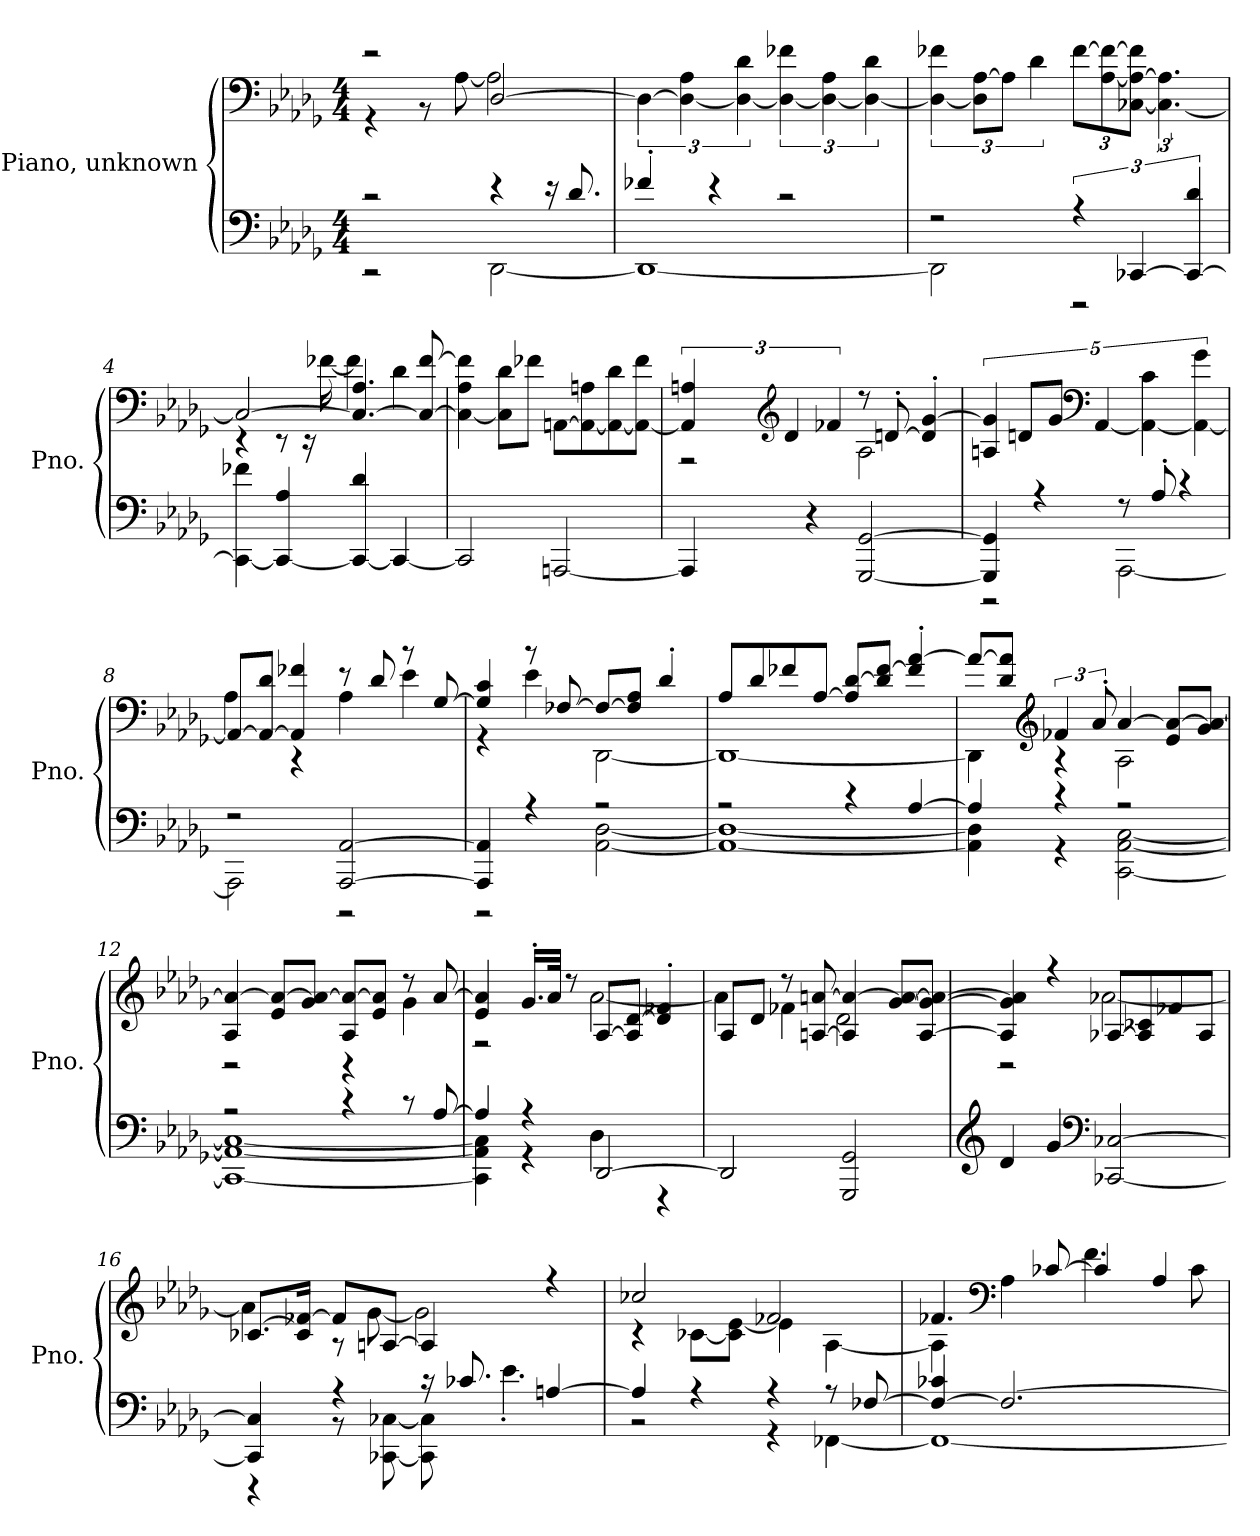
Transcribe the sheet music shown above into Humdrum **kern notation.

**kern	**kern
*part1	*part1
*staff2	*staff1
*I"Piano, unknown	*
*I'Pno.	*
*clefF4	*clefF4
*k[b-e-a-d-g-]	*k[b-e-a-d-g-]
*M4/4	*M4/4
*MM120	*MM120
=1	=1
*^	*^
2r	2r	2r	4r
.	.	.	8r
.	.	.	[8A-\
4r	[2DD-\	[2D-/	2A-\]
16r	.	.	.
8.d-/	.	.	.
*	*	*v	*v
=2	=2	=2
4f-X'/	1DD-_	6D-\_
.	.	6D-\_ 6A-\
4r	.	.
.	.	6D-\_ 6d-\
2r	.	6D-\_ 6f-X\
.	.	6D-\_ 6A-\
.	.	6D-\_ 6d-\
=3	=3	=3
2r	2DD-\]	6D-\_ 6f-X\
.	.	12D-\] [12A-\L
.	.	12A-\J]
.	.	6d-\
6r	2r	[12f-\L
.	.	[12A-\ 12f-\_
[6CC-X/	.	[12C-X\ 12A-\_ 12f-\]J
.	.	6.C-\_ 6.A-\]
6CC-/_ 6d-/	.	.
*v	*v	*
!!LO:LB:g=z
=4	=4
*	*^
4CC-\_ 4f-X\	2C-/_	4r
4CC-/_ 4A-/	.	8r
.	.	16r
.	.	[16f-X\
4CC-/_ 4d-/	4.C-/_ 4.A-/	4f-\]
4CC-/_	.	4d-\
.	8C-/_ [8f-/	.
*	*v	*v
=5	=5
2CC-/]	4C-\_ 4A-\ 4f-\]
.	8C-\] 8d-\L
.	8f-X\J
[2AAAn/	[8AAn\L
.	8AA\_ 8An\
.	8AA\_ 8d-\
.	8AA\_ 8f-\J
=6	=6
*	*^
4AAA/]	6AA/] 6An/	2r
*	*clefG2	*
.	6d-/	.
4r	.	.
.	6f-X/	.
[2GGG-/ [2GG-/	8r	2A\
.	[8dn'/	.
.	4d/]' [4g-/'	.
*	*v	*v
!!LO:LB:g=z
=7	=7
*^	*
4GGG-/] 4GG-/]	2r	5An/ 5g-/]
.	.	10dn/L
4r	.	.
.	.	10g-/J
*	*	*clefF4
.	.	[5AA-/
8r	[2AAA-\	.
.	.	5AA-\_ 5c\
8A-'/	.	.
4r	.	.
.	.	5AA-\_ 5g-\
=8	=8	=8
*	*	*^
2r	2AAA-\]	8AA-/L_	4A-\
.	.	8AA-/_ 8d-/J	.
.	.	4AA-/] 4f-X/	4r
[2AAA-/ [2AA-/	2r	8r	4A-\
.	.	8d-/	.
.	.	8r	4e-\
.	.	[8G-/	.
=9	=9	=9	=9
4AAA-/] 4AA-/]	2r	4G-/] 4c/	4r
4r	.	8r	4e-\
.	.	[8F-X/	.
2r	[2AA-\ [2D-\	8F-/L_	[2DD-\
.	.	8F-/] 8A-/J	.
.	.	4d-'/	.
!!LO:LB:g=z	!!
=10	=10	=10	=10
2r	1AA-_ 1D-_	8A-/L	1DD-_
.	.	8d-/	.
.	.	8f-X/	.
.	.	[8A-/J	.
4r	.	8A-/] [8d-/L	.
.	.	8d-/] [8f-/J	.
[4A-/	.	4f-/]' [4a-/'	.
=11	=11	=11	=11
4A-/]	4AA-\] 4D-\]	8a-/L_	4DD-\]
.	.	8d-/ 8a-/]J	.
*	*	*clefG2	*
4r	4r	6f-X/	4r
.	.	12a-'/	.
2r	[2CC\ [2AA-\ [2C\	[4a-/	2A-\
.	.	8e-/ 8a-/_L	.
.	.	8g-/ 8a-/_J	.
=12	=12	=12	=12
2r	1CC_ 1AA-_ 1C_	4A-/ 4a-/_	2r
.	.	8e-/ 8a-/_L	.
.	.	8g-/ 8a-/_J	.
4r	.	8A-/ 8a-/_L	4r
.	.	8e-/ 8a-/]J	.
8r	.	8r	4g-\
[8A-/	.	[8a-/	.
!!LO:LB:g=z	!!
=13	=13	=13	=13
4A-/]	4CC\] 4AA-\] 4C\]	4e-/ 4a-/]	2r
4r	4r	16.g-'/LL	.
.	.	32a-/JJk	.
.	.	8r	.
[2DD-/	4D-\	[8A-/L	[2a-\
.	.	8A-/] [8d-/J	.
.	4r	4d-/]' 4f-X/'	.
*v	*v	*	*
=14	=14	=14
2DD-/]	8A-/L	4a-\]
.	8d-/J	.
.	8r	4f-X\
.	[8An/ [8an/	.
2GGG-/ 2GG-/	4A/] 4a/_	2d-\
.	[8g-/ 8a/_L	.
.	[8A/ 8g-/_ 8a/_J	.
=15	=15	=15
*clefG2	*	*
4d-/	4A/] 4g-/] 4a/]	2r
4g-/	4r	.
*clefF4	*	*
[2CC-X/ [2C-X/	[8A-X/L	[2a-X\
.	8A-/] 8c-X/	.
.	8f-X/	.
.	8A-/J	.
!!LO:LB:g=z	!!
=16	=16	=16
*^	*	*
4CC-/] 4C-/]	4r	[8.c-X/L	4a-\]
.	.	16c-/] [16f-X/Jk	.
4r	8r	8f-/L]	8r
.	[8CC-X\ [8C-X\	[8An/J	[8g-\
16r	8CC-\] 8C-\]	4A/]	2g-\]
8.c-X/	.	.	.
.	4.e-'\	.	.
[4An/	.	4r	.
=17	=17	=17	=17
4A/]	2r	2cc-X/	4r
4r	.	.	[8c-X\L
.	.	.	8c-\] [8e-\J
4r	4r	2f-X/	4e-\]
8r	[4FF-X\	.	[4A-\
[8F-X/	.	.	.
=18	=18	=18	=18
4F-/_ 4c-X/	1FF-_	4.f-X/	4A-\]
*	*	*clefF4	*
2.F-/_	.	.	4A-\
.	.	[8c-X/	.
.	.	4c-/]	4.f-\
.	.	4A-/	.
.	.	.	8c-\
*v	*v	*	*
*	*v	*v
=	=
*-	*-
